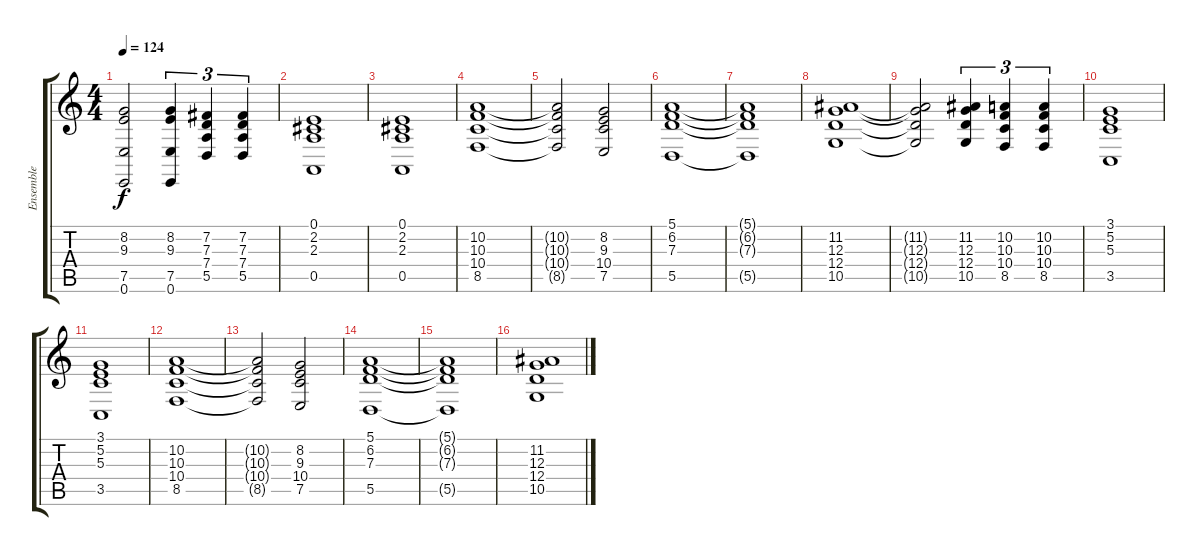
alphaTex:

\track ("Ensemble" "Ensemble") {instrument stringensemble1}
\staff {score tabs}
\tuning (E4 B3 G3 D3 A2 E2) {hide}
\ts (4 4)
\tempo 124
\clef g2
\ks c
(8.2{t} 9.3{t} 7.5{t} 0.6{t}).2{dy f} (8.2 9.3 7.5 0.6).4{tu (3 2)} (7.2 7.3 7.4 5.5).4{tu (3 2)} (7.2 7.3 7.4 5.5).4{tu (3 2)} |
(0.1 2.2 2.3 0.5).1 |
(0.1 2.2 2.3 0.5).1 |
\section ("" "")
(10.2 10.3 10.4 8.5).1 |
(10.2{t} 10.3{t} 10.4{t} 8.5{t}).2 (8.2 9.3 10.4 7.5).2 |
(5.1 6.2 7.3 5.5).1 |
(5.1{t} 6.2{t} 7.3{t} 5.5{t}).1 |
(11.2 12.3 12.4 10.5).1 |
(11.2{t} 12.3{t} 12.4{t} 10.5{t}).2 (11.2 12.3 12.4 10.5).4{tu (3 2)} (10.2 10.3 10.4 8.5).4{tu (3 2)} (10.2 10.3 10.4 8.5).4{tu (3 2)} |
(3.1 5.2 5.3 3.5).1 |
(3.1 5.2 5.3 3.5).1 |
\section ("" "")
(10.2 10.3 10.4 8.5).1 |
(10.2{t} 10.3{t} 10.4{t} 8.5{t}).2 (8.2 9.3 10.4 7.5).2 |
(5.1 6.2 7.3 5.5).1 |
(5.1{t} 6.2{t} 7.3{t} 5.5{t}).1 |
(11.2 12.3 12.4 10.5).1
